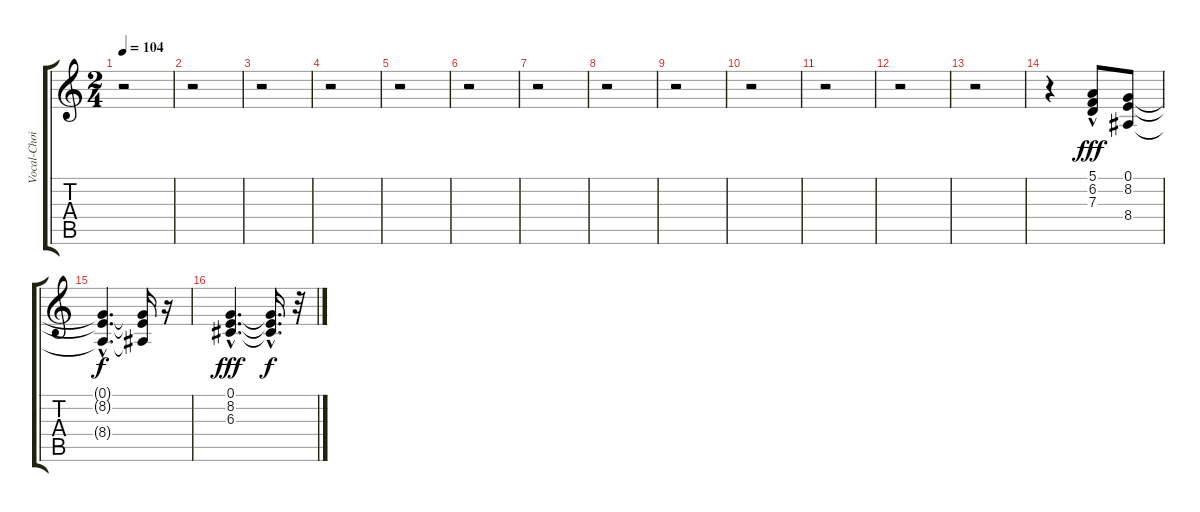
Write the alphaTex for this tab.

\track ("Vocal-Choir" "Vocal-Choi") {instrument pad4choir}
\staff {score tabs}
\tuning (E4 B3 G3 D3 A2 E2) {hide}
\ts (2 4)
\tempo 104
\clef g2
\ks c
r.2{dy f} |
r.2 |
r.2 |
r.2 |
r.2 |
r.2 |
r.2 |
r.2 |
r.2 |
r.2 |
r.2 |
r.2 |
r.2 |
r.4 (5.1 6.2{hac} 7.3).8{dy fff} (0.1 8.2 8.4).8 |
(0.1{hac t} 8.2{hac t} 8.4{hac t}).4{d dy f} (0.1{t} 8.2{t} 8.4{t}).16 r.16 |
(0.1{hac} 8.2{hac} 6.3{hac}).4{d dy fff} (0.1{t} 8.2{t} 6.3{hac t}).16{d dy f} r.32
